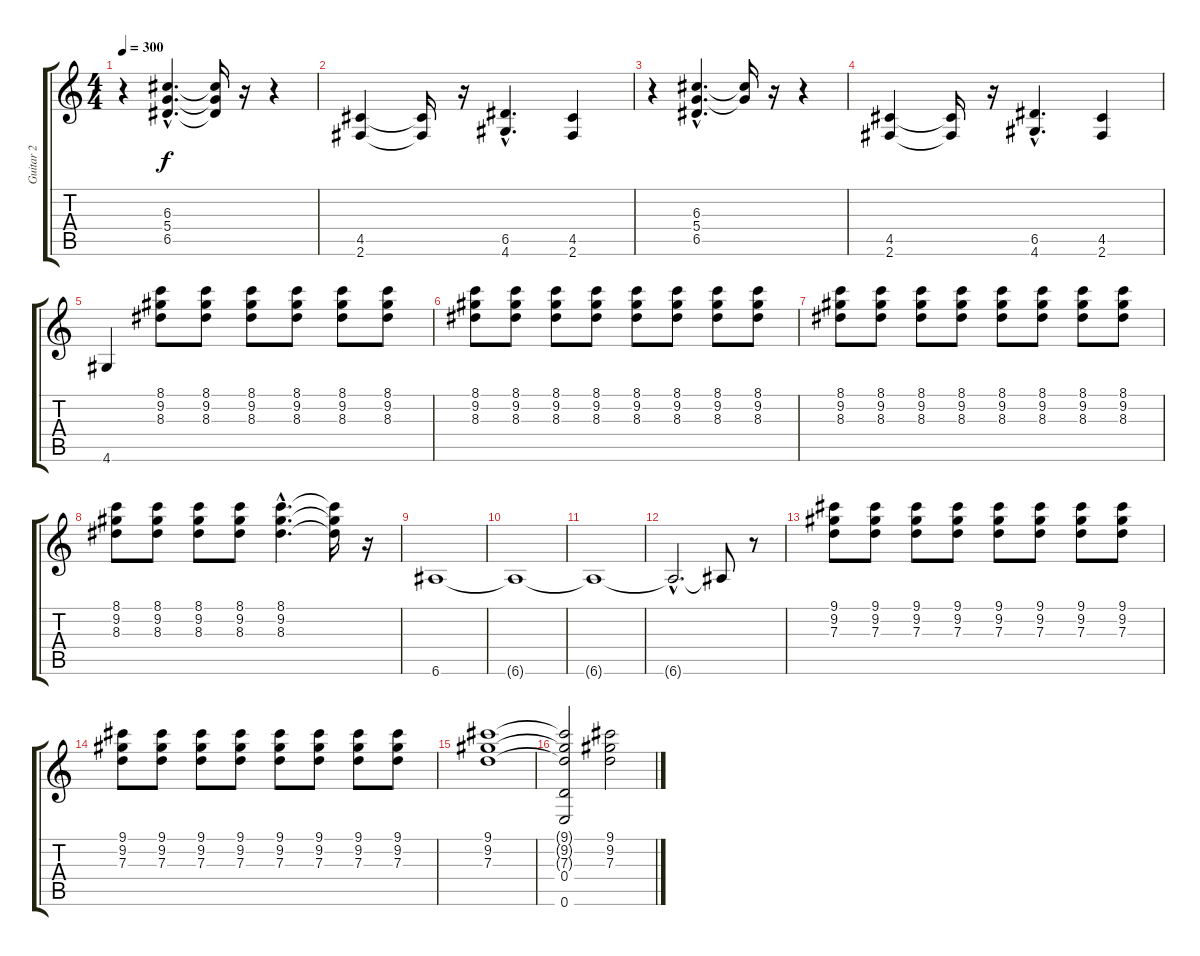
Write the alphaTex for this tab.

\track ("Guitar 2" "Guitar 2") {instrument distortionguitar}
\staff {score tabs}
\tuning (E4 B3 G3 D3 A2 E2) {hide}
\ts (4 4)
\tempo 300
\clef g2
\ks c
r.4{dy f} (6.3{hac} 5.4{hac} 6.5{hac}).4{d} (6.3{t} 5.4{t} 6.5{t}).16 r.16 r.4 |
(4.5 2.6).4 (4.5{t} 2.6{t}).16 r.16 (6.5{hac} 4.6{hac}).4{d} (4.5 2.6).4 |
r.4 (6.3{hac} 5.4{hac} 6.5{hac}).4{d} (6.3{t} 5.4{t}).16 r.16 r.4 |
(4.5 2.6).4 (4.5{t} 2.6{t}).16 r.16 (6.5{hac} 4.6{hac}).4{d} (4.5 2.6).4 |
4.6.4 (8.1 9.2 8.3).8 (8.1 9.2 8.3).8 (8.1 9.2 8.3).8 (8.1 9.2 8.3).8 (8.1 9.2 8.3).8 (8.1 9.2 8.3).8 |
(8.1 9.2 8.3).8 (8.1 9.2 8.3).8 (8.1 9.2 8.3).8 (8.1 9.2 8.3).8 (8.1 9.2 8.3).8 (8.1 9.2 8.3).8 (8.1 9.2 8.3).8 (8.1 9.2 8.3).8 |
(8.1 9.2 8.3).8 (8.1 9.2 8.3).8 (8.1 9.2 8.3).8 (8.1 9.2 8.3).8 (8.1 9.2 8.3).8 (8.1 9.2 8.3).8 (8.1 9.2 8.3).8 (8.1 9.2 8.3).8 |
(8.1 9.2 8.3).8 (8.1 9.2 8.3).8 (8.1 9.2 8.3).8 (8.1 9.2 8.3).8 (8.1{hac} 9.2{hac} 8.3{hac}).4{d} (8.1{t} 9.2{t} 8.3{t}).16 r.16 |
6.6.1 |
6.6{t}.1 |
6.6{t}.1 |
6.6{hac t}.2{d} 6.6{t}.8 r.8 |
(9.1 9.2 7.3).8 (9.1 9.2 7.3).8 (9.1 9.2 7.3).8 (9.1 9.2 7.3).8 (9.1 9.2 7.3).8 (9.1 9.2 7.3).8 (9.1 9.2 7.3).8 (9.1 9.2 7.3).8 |
(9.1 9.2 7.3).8 (9.1 9.2 7.3).8 (9.1 9.2 7.3).8 (9.1 9.2 7.3).8 (9.1 9.2 7.3).8 (9.1 9.2 7.3).8 (9.1 9.2 7.3).8 (9.1 9.2 7.3).8 |
(9.1 9.2 7.3).1 |
(9.1{t} 9.2{t} 7.3{t} 0.4 0.6).2 (9.1 9.2 7.3).2
